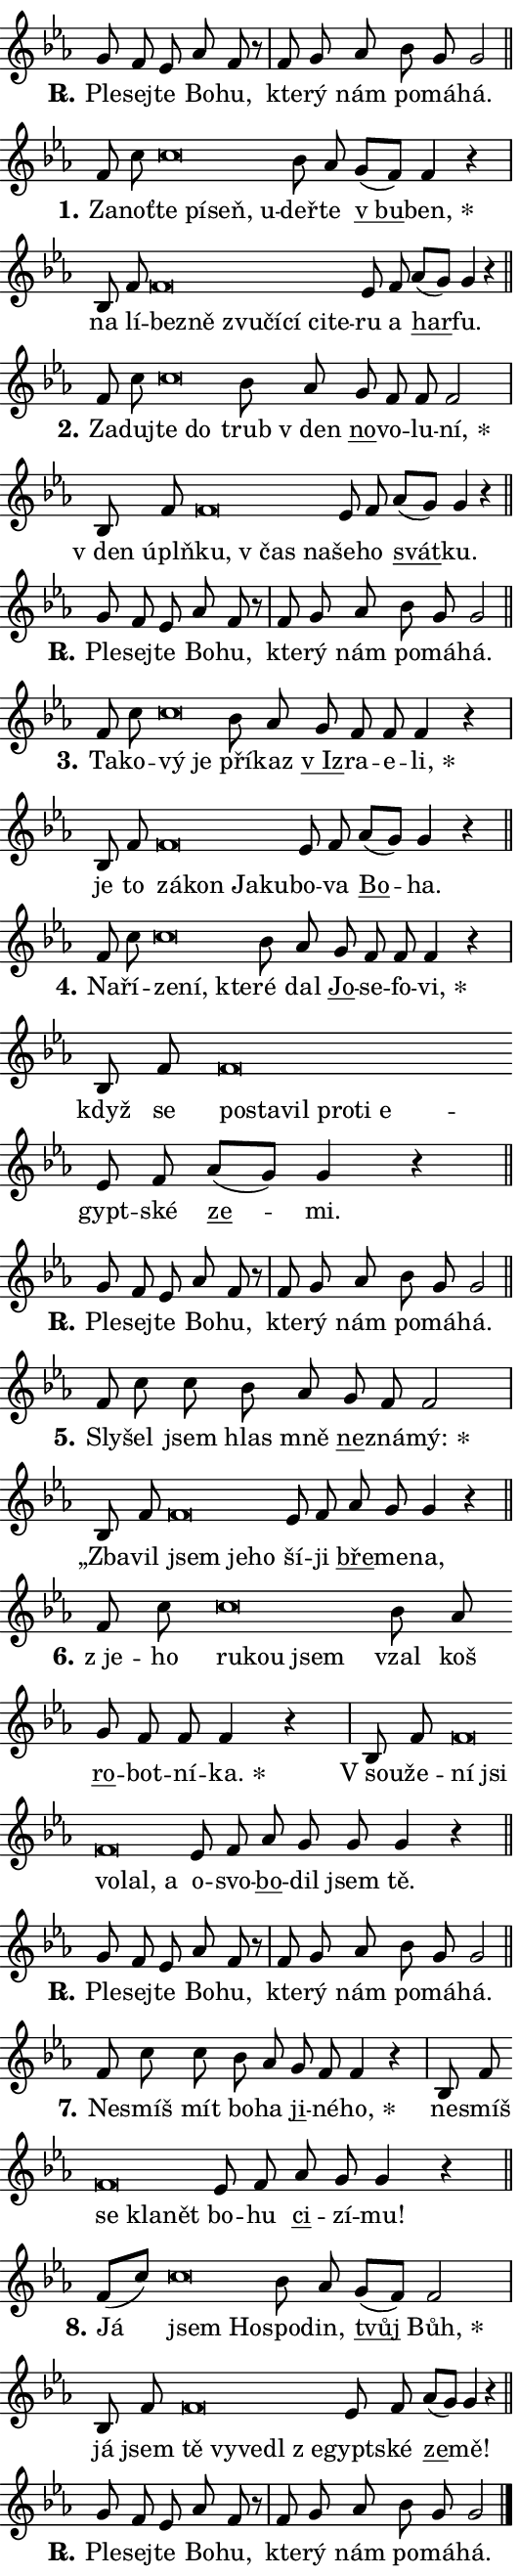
\version "2.24.0"
\header { tagline = "" }
\paper {
  indent = 0\cm
  top-margin = 0\cm
  right-margin = 0.13\cm % to fit lyric hyphens
  bottom-margin = 0\cm
  left-margin = 0\cm
  paper-width = 9\cm
  page-breaking = #ly:one-page-breaking
  system-system-spacing.basic-distance = #11
  score-system-spacing.basic-distance = #11
  ragged-last = ##f
}


%% Author: Thomas Morley
%% https://lists.gnu.org/archive/html/lilypond-user/2020-05/msg00002.html
#(define (line-position grob)
"Returns position of @var[grob} in current system:
   @code{'start}, if at first time-step
   @code{'end}, if at last time-step
   @code{'middle} otherwise
"
  (let* ((col (ly:item-get-column grob))
         (ln (ly:grob-object col 'left-neighbor))
         (rn (ly:grob-object col 'right-neighbor))
         (col-to-check-left (if (ly:grob? ln) ln col))
         (col-to-check-right (if (ly:grob? rn) rn col))
         (break-dir-left
           (and
             (ly:grob-property col-to-check-left 'non-musical #f)
             (ly:item-break-dir col-to-check-left)))
         (break-dir-right
           (and
             (ly:grob-property col-to-check-right 'non-musical #f)
             (ly:item-break-dir col-to-check-right))))
        (cond ((eqv? 1 break-dir-left) 'start)
              ((eqv? -1 break-dir-right) 'end)
              (else 'middle))))

#(define (tranparent-at-line-position vctor)
  (lambda (grob)
  "Relying on @code{line-position} select the relevant enry from @var{vctor}.
Used to determine transparency,"
    (case (line-position grob)
      ((end) (not (vector-ref vctor 0)))
      ((middle) (not (vector-ref vctor 1)))
      ((start) (not (vector-ref vctor 2))))))

noteHeadBreakVisibility =
#(define-music-function (break-visibility)(vector?)
"Makes @code{NoteHead}s transparent relying on @var{break-visibility}"
#{
  \override NoteHead.transparent =
    #(tranparent-at-line-position break-visibility)
#})

#(define delete-ledgers-for-transparent-note-heads
  (lambda (grob)
    "Reads whether a @code{NoteHead} is transparent.
If so this @code{NoteHead} is removed from @code{'note-heads} from
@var{grob}, which is supposed to be @code{LedgerLineSpanner}.
As a result ledgers are not printed for this @code{NoteHead}"
    (let* ((nhds-array (ly:grob-object grob 'note-heads))
           (nhds-list
             (if (ly:grob-array? nhds-array)
                 (ly:grob-array->list nhds-array)
                 '()))
           ;; Relies on the transparent-property being done before
           ;; Staff.LedgerLineSpanner.after-line-breaking is executed.
           ;; This is fragile ...
           (to-keep
             (remove
               (lambda (nhd)
                 (ly:grob-property nhd 'transparent #f))
               nhds-list)))
      ;; TODO find a better method to iterate over grob-arrays, similiar
      ;; to filter/remove etc for lists
      ;; For now rebuilt from scratch
      (set! (ly:grob-object grob 'note-heads)  '())
      (for-each
        (lambda (nhd)
          (ly:pointer-group-interface::add-grob grob 'note-heads nhd))
        to-keep))))

squashNotes = {
  \override NoteHead.X-extent = #'(-0.2 . 0.2)
  \override NoteHead.Y-extent = #'(-0.75 . 0)
  \override NoteHead.stencil =
    #(lambda (grob)
       (let ((pos (ly:grob-property grob 'staff-position)))
         (begin
           (if (< pos -7) (display "ERROR: Lower brevis then expected\n") (display ""))
           (if (<= pos -6) ly:text-interface::print ly:note-head::print))))
}
unSquashNotes = {
  \revert NoteHead.X-extent
  \revert NoteHead.Y-extent
  \revert NoteHead.stencil
}

hideNotes = \noteHeadBreakVisibility #begin-of-line-visible
unHideNotes = \noteHeadBreakVisibility #all-visible

% work-around for resetting accidentals
% https://lilypond.org/doc/v2.23/Documentation/notation/displaying-rhythms#unmetered-music
cadenzaMeasure = {
  \cadenzaOff
  \partial 1024 s1024
  \cadenzaOn
}

#(define-markup-command (accent layout props text) (markup?)
  "Underline accented syllable"
  (interpret-markup layout props
    #{\markup \override #'(offset . 4.3) \underline { #text }#}))

responsum = \markup \concat {
  "R" \hspace #-1.05 \path #0.1 #'((moveto 0 0.07) (lineto 0.9 0.8)) \hspace #0.05 "."
}

spaceSize = #0.6828661417322834 % exact space size for TeX Gyre Schola

\layout {
  \context {
    \Staff
    \remove "Time_signature_engraver"
    \override LedgerLineSpanner.after-line-breaking = #delete-ledgers-for-transparent-note-heads
  }
  \context {
    \Lyrics {
      \override LyricSpace.minimum-distance = \spaceSize
      \override LyricText.font-name = #"TeX Gyre Schola"
      \override LyricText.font-size = 1
      \override StanzaNumber.font-name = #"TeX Gyre Schola Bold"
      \override StanzaNumber.font-size = 1
    }
  }
  \context {
    \Score 
    \override NoteHead.text =
      #(lambda (grob) 
        (let ((pos (ly:grob-property grob 'staff-position)))
          #{\markup {
            \combine
              \halign #-0.55 \raise #(if (= pos -6) 0 0.5) \override #'(thickness . 2) \draw-line #'(3.2 . 0)
              \musicglyph "noteheads.sM1"
          }#}))
  }
}

% magnetic-lyrics.ily
%
%   written by
%     Jean Abou Samra <jean@abou-samra.fr>
%     Werner Lemberg <wl@gnu.org>
%
%   adapted by
%     Jiri Hon <jiri.hon@gmail.com>
%
% Version 2022-Apr-15

% https://www.mail-archive.com/lilypond-user@gnu.org/msg149350.html

#(define (Left_hyphen_pointer_engraver context)
   "Collect syllable-hyphen-syllable occurrences in lyrics and store
them in properties.  This engraver only looks to the left.  For
example, if the lyrics input is @code{foo -- bar}, it does the
following.

@itemize @bullet
@item
Set the @code{text} property of the @code{LyricHyphen} grob between
@q{foo} and @q{bar} to @code{foo}.

@item
Set the @code{left-hyphen} property of the @code{LyricText} grob with
text @q{foo} to the @code{LyricHyphen} grob between @q{foo} and
@q{bar}.
@end itemize

Use this auxiliary engraver in combination with the
@code{lyric-@/text::@/apply-@/magnetic-@/offset!} hook."
   (let ((hyphen #f)
         (text #f))
     (make-engraver
      (acknowledgers
       ((lyric-syllable-interface engraver grob source-engraver)
        (set! text grob)))
      (end-acknowledgers
       ((lyric-hyphen-interface engraver grob source-engraver)
        ;(when (not (grob::has-interface grob 'lyric-space-interface))
          (set! hyphen grob)));)
      ((stop-translation-timestep engraver)
       (when (and text hyphen)
         (ly:grob-set-object! text 'left-hyphen hyphen))
       (set! text #f)
       (set! hyphen #f)))))

#(define (lyric-text::apply-magnetic-offset! grob)
   "If the space between two syllables is less than the value in
property @code{LyricText@/.details@/.squash-threshold}, move the right
syllable to the left so that it gets concatenated with the left
syllable.

Use this function as a hook for
@code{LyricText@/.after-@/line-@/breaking} if the
@code{Left_@/hyphen_@/pointer_@/engraver} is active."
   (let ((hyphen (ly:grob-object grob 'left-hyphen #f)))
     (when hyphen
       (let ((left-text (ly:spanner-bound hyphen LEFT)))
         (when (grob::has-interface left-text 'lyric-syllable-interface)
           (let* ((common (ly:grob-common-refpoint grob left-text X))
                  (this-x-ext (ly:grob-extent grob common X))
                  (left-x-ext
                   (begin
                     ;; Trigger magnetism for left-text.
                     (ly:grob-property left-text 'after-line-breaking)
                     (ly:grob-extent left-text common X)))
                  ;; `delta` is the gap width between two syllables.
                  (delta (- (interval-start this-x-ext)
                            (interval-end left-x-ext)))
                  (details (ly:grob-property grob 'details))
                  (threshold (assoc-get 'squash-threshold details 0.2)))
             (when (< delta threshold)
               (let* (;; We have to manipulate the input text so that
                      ;; ligatures crossing syllable boundaries are not
                      ;; disabled.  For languages based on the Latin
                      ;; script this is essentially a beautification.
                      ;; However, for non-Western scripts it can be a
                      ;; necessity.
                      (lt (ly:grob-property left-text 'text))
                      (rt (ly:grob-property grob 'text))
                      (is-space (grob::has-interface hyphen 'lyric-space-interface))
                      (space (if is-space " " ""))
                      (extra-delta (if is-space spaceSize 0))
                      ;; Append new syllable.
                      (ltrt-space (if (and (string? lt) (string? rt))
                                (string-append lt space rt)
                                (make-concat-markup (list lt space rt))))
                      ;; Right-align `ltrt` to the right side.
                      (ltrt-space-markup (grob-interpret-markup
                               grob
                               (make-translate-markup
                                (cons (interval-length this-x-ext) 0)
                                (make-right-align-markup ltrt-space)))))
                 (begin
                   ;; Don't print `left-text`.
                   (ly:grob-set-property! left-text 'stencil #f)
                   ;; Set text and stencil (which holds all collected
                   ;; syllables so far) and shift it to the left.
                   (ly:grob-set-property! grob 'text ltrt-space)
                   (ly:grob-set-property! grob 'stencil ltrt-space-markup)
                   (ly:grob-translate-axis! grob (- (- delta extra-delta)) X))))))))))


#(define (lyric-hyphen::displace-bounds-first grob)
   ;; Make very sure this callback isn't triggered too early.
   (let ((left (ly:spanner-bound grob LEFT))
         (right (ly:spanner-bound grob RIGHT)))
     (ly:grob-property left 'after-line-breaking)
     (ly:grob-property right 'after-line-breaking)
     (ly:lyric-hyphen::print grob)))

squashThreshold = #0.4

\layout {
  \context {
    \Lyrics
    \consists #Left_hyphen_pointer_engraver
    \override LyricText.after-line-breaking =
      #lyric-text::apply-magnetic-offset!
    \override LyricHyphen.stencil = #lyric-hyphen::displace-bounds-first
    \override LyricText.details.squash-threshold = \squashThreshold
    \override LyricHyphen.minimum-distance = 0
    \override LyricHyphen.minimum-length = \squashThreshold
  }
}

squashText = \override LyricText.details.squash-threshold = 9999
unSquashText = \override LyricText.details.squash-threshold = \squashThreshold

leftText = \override LyricText.self-alignment-X = #LEFT
unLeftText = \revert LyricText.self-alignment-X

starOffset = #(lambda (grob) 
                (let ((x_offset (ly:self-alignment-interface::aligned-on-x-parent grob)))
                  (if (= x_offset 0) 0 (+ x_offset 1.2))))

star = #(define-music-function (syllable)(string?)
"Append star separator at the end of a syllable"
#{
  \once \override LyricText.X-offset = #starOffset
  \lyricmode { \markup {
    #syllable
    \override #'((font-name . "TeX Gyre Schola Bold")) \hspace #0.2 \lower #0.65 \larger "*"
  } }
#})

starAccent = #(define-music-function (syllable)(string?)
"Append star separator at the end of a syllable and make accent"
#{
  \once \override LyricText.X-offset = #starOffset
  \lyricmode { \markup {
    \accent #syllable
    \override #'((font-name . "TeX Gyre Schola Bold")) \hspace #0.2 \lower #0.65 \larger "*"
  } }
#})

breath = #(define-music-function (syllable)(string?)
"Append breathing indicator at the end of a syllable"
#{
  \lyricmode { \markup { #syllable "+" } }
#})

optionalBreath = #(define-music-function (syllable)(string?)
"Append optional breathing indicator at the end of a syllable"
#{
  \lyricmode { \markup { #syllable "(+)" } }
#})


\score {
    <<
        \new Voice = "melody" { \cadenzaOn \key es \major \relative { g'8 f es as f r \cadenzaMeasure \bar "|" f g as \bar "" bes g g2 \cadenzaMeasure \bar "||" \break } }
        \new Lyrics \lyricsto "melody" { \lyricmode { \set stanza = \responsum
Ple -- sej -- te Bo -- hu, kte -- rý nám po -- má -- há. } }
    >>
    \layout {}
}

\score {
    <<
        \new Voice = "melody" { \cadenzaOn \key es \major \relative { f'8 c' \bar "" \squashNotes c\breve*1/16 \hideNotes \breve*1/16 \bar "" \breve*1/16 \breve*1/16 \bar "" \unHideNotes \unSquashNotes bes8 as \bar "" g[( f)] f4 r \cadenzaMeasure \bar "|" bes,8 f' \bar "" \squashNotes f\breve*1/16 \hideNotes \breve*1/16 \bar "" \breve*1/16 \bar "" \breve*1/16 \bar "" \breve*1/16 \bar "" \breve*1/16 \breve*1/16 \bar "" \unHideNotes \unSquashNotes es8 f \bar "" as[( g)] g4 r \cadenzaMeasure \bar "||" \break } }
        \new Lyrics \lyricsto "melody" { \lyricmode { \set stanza = "1."
Za -- noť -- \leftText te \squashText pí -- seň, u -- \unLeftText \unSquashText deř -- te \markup \accent "v bu" -- \star ben, na lí -- \leftText bez -- \squashText ně zvu -- čí -- cí ci -- te -- \unLeftText \unSquashText ru a \markup \accent har -- fu. } }
    >>
    \layout {}
}

\score {
    <<
        \new Voice = "melody" { \cadenzaOn \key es \major \relative { f'8 c' \bar "" \squashNotes c\breve*1/16 \hideNotes \breve*1/16 \bar "" \unHideNotes \unSquashNotes bes8 as \bar "" g f f f2 \cadenzaMeasure \bar "|" bes,8 f' \bar "" \squashNotes f\breve*1/16 \hideNotes \breve*1/16 \breve*1/16 \bar "" \unHideNotes \unSquashNotes es8 f \bar "" as[( g)] g4 r \cadenzaMeasure \bar "||" \break } }
        \new Lyrics \lyricsto "melody" { \lyricmode { \set stanza = "2."
Za -- duj -- \leftText te \squashText do \unLeftText \unSquashText trub "v den" \markup \accent no -- vo -- lu -- \star ní, "v den" úplň -- \leftText ku, \squashText "v čas" na -- \unLeftText \unSquashText še -- ho \markup \accent svát -- ku. } }
    >>
    \layout {}
}

\score {
    <<
        \new Voice = "melody" { \cadenzaOn \key es \major \relative { g'8 f es as f r \cadenzaMeasure \bar "|" f g as \bar "" bes g g2 \cadenzaMeasure \bar "||" \break } }
        \new Lyrics \lyricsto "melody" { \lyricmode { \set stanza = \responsum
Ple -- sej -- te Bo -- hu, kte -- rý nám po -- má -- há. } }
    >>
    \layout {}
}

\score {
    <<
        \new Voice = "melody" { \cadenzaOn \key es \major \relative { f'8 c' \bar "" \squashNotes c\breve*1/16 \hideNotes \breve*1/16 \bar "" \unHideNotes \unSquashNotes bes8 as \bar "" g f f f4 r \cadenzaMeasure \bar "|" bes,8 f' \bar "" \squashNotes f\breve*1/16 \hideNotes \breve*1/16 \bar "" \breve*1/16 \breve*1/16 \bar "" \unHideNotes \unSquashNotes es8 f \bar "" as[( g)] g4 r \cadenzaMeasure \bar "||" \break } }
        \new Lyrics \lyricsto "melody" { \lyricmode { \set stanza = "3."
Ta -- ko -- \leftText vý \squashText je \unLeftText \unSquashText pří -- kaz \markup \accent "v Iz" -- ra -- e -- \star li, je to \leftText zá -- \squashText kon Ja -- ku -- \unLeftText \unSquashText bo -- va \markup \accent Bo -- ha. } }
    >>
    \layout {}
}

\score {
    <<
        \new Voice = "melody" { \cadenzaOn \key es \major \relative { f'8 c' \bar "" \squashNotes c\breve*1/16 \hideNotes \breve*1/16 \breve*1/16 \bar "" \unHideNotes \unSquashNotes bes8 as \bar "" g f f f4 r \cadenzaMeasure \bar "|" bes,8 f' \bar "" \squashNotes f\breve*1/16 \hideNotes \breve*1/16 \bar "" \breve*1/16 \bar "" \breve*1/16 \bar "" \breve*1/16 \breve*1/16 \bar "" \unHideNotes \unSquashNotes es8 f \bar "" as[( g)] g4 r \cadenzaMeasure \bar "||" \break } }
        \new Lyrics \lyricsto "melody" { \lyricmode { \set stanza = "4."
Na -- ří -- \leftText ze -- \squashText ní, kte -- \unLeftText \unSquashText ré dal \markup \accent Jo -- se -- fo -- \star vi, když se \leftText po -- \squashText sta -- vil pro -- ti e -- \unLeftText \unSquashText gypt -- ské \markup \accent ze -- mi. } }
    >>
    \layout {}
}

\score {
    <<
        \new Voice = "melody" { \cadenzaOn \key es \major \relative { g'8 f es as f r \cadenzaMeasure \bar "|" f g as \bar "" bes g g2 \cadenzaMeasure \bar "||" \break } }
        \new Lyrics \lyricsto "melody" { \lyricmode { \set stanza = \responsum
Ple -- sej -- te Bo -- hu, kte -- rý nám po -- má -- há. } }
    >>
    \layout {}
}

\score {
    <<
        \new Voice = "melody" { \cadenzaOn \key es \major \relative { f'8 c' \bar "" c bes8 as \bar "" g f f2 \cadenzaMeasure \bar "|" bes,8 f' \bar "" \squashNotes f\breve*1/16 \hideNotes \breve*1/16 \breve*1/16 \bar "" \unHideNotes \unSquashNotes es8 f \bar "" as g g4 r \cadenzaMeasure \bar "||" \break } }
        \new Lyrics \lyricsto "melody" { \lyricmode { \set stanza = "5."
Sly -- šel jsem hlas mně \markup \accent ne -- zná -- \star mý: „Zba -- vil \leftText jsem \squashText je -- ho \unLeftText \unSquashText ší -- ji \markup \accent bře -- me -- na, } }
    >>
    \layout {}
}

\score {
    <<
        \new Voice = "melody" { \cadenzaOn \key es \major \relative { f'8 c' \bar "" \squashNotes c\breve*1/16 \hideNotes \breve*1/16 \breve*1/16 \bar "" \unHideNotes \unSquashNotes bes8 as \bar "" g f f f4 r \cadenzaMeasure \bar "|" bes,8 f' \bar "" \squashNotes f\breve*1/16 \hideNotes \breve*1/16 \bar "" \breve*1/16 \bar "" \breve*1/16 \breve*1/16 \bar "" \unHideNotes \unSquashNotes es8 f \bar "" as g g g4 r \cadenzaMeasure \bar "||" \break } }
        \new Lyrics \lyricsto "melody" { \lyricmode { \set stanza = "6."
"z je" -- ho \leftText ru -- \squashText kou jsem \unLeftText \unSquashText vzal koš \markup \accent ro -- bot -- ní -- \star ka. "V sou" -- že -- \leftText ní \squashText jsi vo -- lal, a \unLeftText \unSquashText o -- svo -- \markup \accent bo -- dil jsem tě. } }
    >>
    \layout {}
}

\score {
    <<
        \new Voice = "melody" { \cadenzaOn \key es \major \relative { g'8 f es as f r \cadenzaMeasure \bar "|" f g as \bar "" bes g g2 \cadenzaMeasure \bar "||" \break } }
        \new Lyrics \lyricsto "melody" { \lyricmode { \set stanza = \responsum
Ple -- sej -- te Bo -- hu, kte -- rý nám po -- má -- há. } }
    >>
    \layout {}
}

\score {
    <<
        \new Voice = "melody" { \cadenzaOn \key es \major \relative { f'8 c' \bar "" c bes8 as \bar "" g f f4 r \cadenzaMeasure \bar "|" bes,8 f' \bar "" \squashNotes f\breve*1/16 \hideNotes \breve*1/16 \breve*1/16 \bar "" \unHideNotes \unSquashNotes es8 f \bar "" as g g4 r \cadenzaMeasure \bar "||" \break } }
        \new Lyrics \lyricsto "melody" { \lyricmode { \set stanza = "7."
Ne -- smíš mít bo -- ha \markup \accent ji -- né -- \star ho, ne -- smíš \leftText se \squashText kla -- nět \unLeftText \unSquashText bo -- hu \markup \accent ci -- zí -- mu! } }
    >>
    \layout {}
}

\score {
    <<
        \new Voice = "melody" { \cadenzaOn \key es \major \relative { f'8[( c')] \bar "" \squashNotes c\breve*1/16 \hideNotes \breve*1/16 \bar "" \unHideNotes \unSquashNotes bes8 as \bar "" g[( f)] f2 \cadenzaMeasure \bar "|" bes,8 f' \bar "" \squashNotes f\breve*1/16 \hideNotes \breve*1/16 \bar "" \breve*1/16 \bar "" \breve*1/16 \breve*1/16 \bar "" \unHideNotes \unSquashNotes es8 f \bar "" as[( g)] g4 r \cadenzaMeasure \bar "||" \break } }
        \new Lyrics \lyricsto "melody" { \lyricmode { \set stanza = "8."
Já \leftText jsem \squashText Ho -- \unLeftText \unSquashText spo -- din, \markup \accent tvůj \star Bůh, já jsem \leftText tě \squashText vy -- ve -- dl "z e" -- \unLeftText \unSquashText gypt -- ské \markup \accent ze -- mě! } }
    >>
    \layout {}
}

\score {
    <<
        \new Voice = "melody" { \cadenzaOn \key es \major \relative { g'8 f es as f r \cadenzaMeasure \bar "|" f g as \bar "" bes g g2 \cadenzaMeasure \bar "||" \break } \bar "|." }
        \new Lyrics \lyricsto "melody" { \lyricmode { \set stanza = \responsum
Ple -- sej -- te Bo -- hu, kte -- rý nám po -- má -- há. } }
    >>
    \layout {}
}
